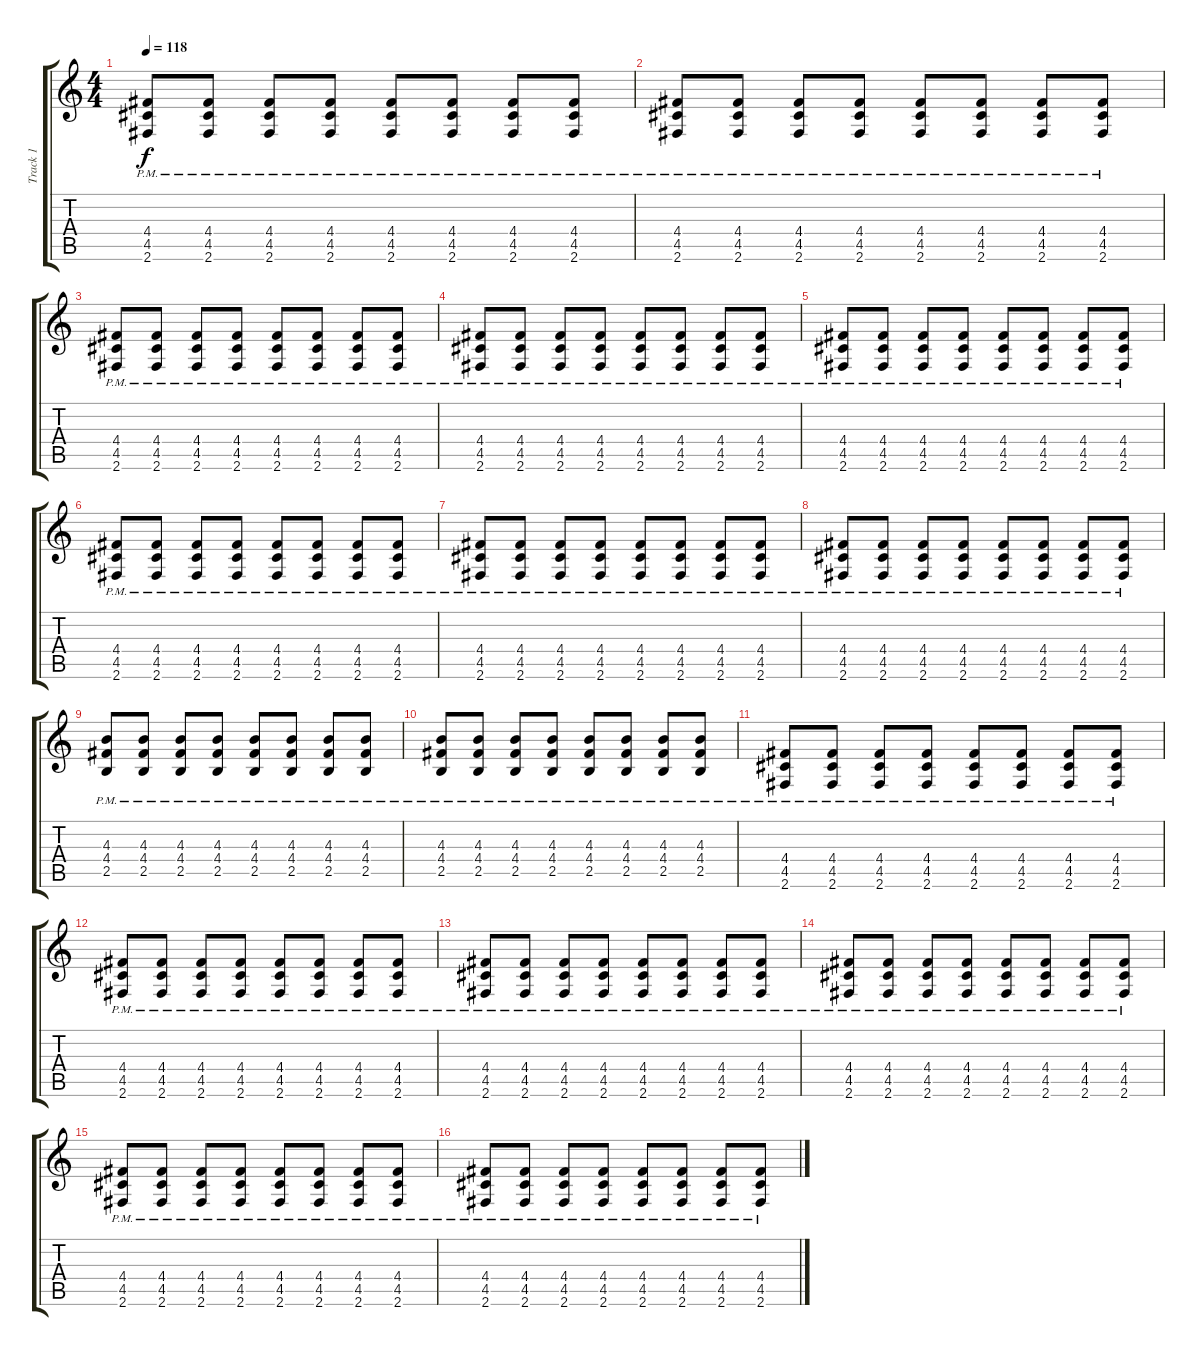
\track ("Track 1" "Track 1") {instrument overdrivenguitar}
\staff {score tabs}
\tuning (E4 B3 G3 D3 A2 E2) {hide}
\ts (4 4)
\tempo 118
\clef g2
\ks c
(4.4{pm} 4.5{pm} 2.6{pm}).8{dy f} (4.4{pm} 4.5{pm} 2.6{pm}).8 (4.4{pm} 4.5{pm} 2.6{pm}).8 (4.4{pm} 4.5{pm} 2.6{pm}).8 (4.4{pm} 4.5{pm} 2.6{pm}).8 (4.4{pm} 4.5{pm} 2.6{pm}).8 (4.4{pm} 4.5{pm} 2.6{pm}).8 (4.4{pm} 4.5{pm} 2.6{pm}).8 |
(4.4{pm} 4.5{pm} 2.6{pm}).8 (4.4{pm} 4.5{pm} 2.6{pm}).8 (4.4{pm} 4.5{pm} 2.6{pm}).8 (4.4{pm} 4.5{pm} 2.6{pm}).8 (4.4{pm} 4.5{pm} 2.6{pm}).8 (4.4{pm} 4.5{pm} 2.6{pm}).8 (4.4{pm} 4.5{pm} 2.6{pm}).8 (4.4{pm} 4.5{pm} 2.6{pm}).8 |
(4.4{pm} 4.5{pm} 2.6{pm}).8 (4.4{pm} 4.5{pm} 2.6{pm}).8 (4.4{pm} 4.5{pm} 2.6{pm}).8 (4.4{pm} 4.5{pm} 2.6{pm}).8 (4.4{pm} 4.5{pm} 2.6{pm}).8 (4.4{pm} 4.5{pm} 2.6{pm}).8 (4.4{pm} 4.5{pm} 2.6{pm}).8 (4.4{pm} 4.5{pm} 2.6{pm}).8 |
(4.4{pm} 4.5{pm} 2.6{pm}).8 (4.4{pm} 4.5{pm} 2.6{pm}).8 (4.4{pm} 4.5{pm} 2.6{pm}).8 (4.4{pm} 4.5{pm} 2.6{pm}).8 (4.4{pm} 4.5{pm} 2.6{pm}).8 (4.4{pm} 4.5{pm} 2.6{pm}).8 (4.4{pm} 4.5{pm} 2.6{pm}).8 (4.4{pm} 4.5{pm} 2.6{pm}).8 |
(4.4{pm} 4.5{pm} 2.6{pm}).8 (4.4{pm} 4.5{pm} 2.6{pm}).8 (4.4{pm} 4.5{pm} 2.6{pm}).8 (4.4{pm} 4.5{pm} 2.6{pm}).8 (4.4{pm} 4.5{pm} 2.6{pm}).8 (4.4{pm} 4.5{pm} 2.6{pm}).8 (4.4{pm} 4.5{pm} 2.6{pm}).8 (4.4{pm} 4.5{pm} 2.6{pm}).8 |
(4.4{pm} 4.5{pm} 2.6{pm}).8 (4.4{pm} 4.5{pm} 2.6{pm}).8 (4.4{pm} 4.5{pm} 2.6{pm}).8 (4.4{pm} 4.5{pm} 2.6{pm}).8 (4.4{pm} 4.5{pm} 2.6{pm}).8 (4.4{pm} 4.5{pm} 2.6{pm}).8 (4.4{pm} 4.5{pm} 2.6{pm}).8 (4.4{pm} 4.5{pm} 2.6{pm}).8 |
(4.4{pm} 4.5{pm} 2.6{pm}).8 (4.4{pm} 4.5{pm} 2.6{pm}).8 (4.4{pm} 4.5{pm} 2.6{pm}).8 (4.4{pm} 4.5{pm} 2.6{pm}).8 (4.4{pm} 4.5{pm} 2.6{pm}).8 (4.4{pm} 4.5{pm} 2.6{pm}).8 (4.4{pm} 4.5{pm} 2.6{pm}).8 (4.4{pm} 4.5{pm} 2.6{pm}).8 |
(4.4{pm} 4.5{pm} 2.6{pm}).8 (4.4{pm} 4.5{pm} 2.6{pm}).8 (4.4{pm} 4.5{pm} 2.6{pm}).8 (4.4{pm} 4.5{pm} 2.6{pm}).8 (4.4{pm} 4.5{pm} 2.6{pm}).8 (4.4{pm} 4.5{pm} 2.6{pm}).8 (4.4{pm} 4.5{pm} 2.6{pm}).8 (4.4{pm} 4.5{pm} 2.6{pm}).8 |
(4.3{pm} 4.4{pm} 2.5{pm}).8 (4.3{pm} 4.4{pm} 2.5{pm}).8 (4.3{pm} 4.4{pm} 2.5{pm}).8 (4.3{pm} 4.4{pm} 2.5{pm}).8 (4.3{pm} 4.4{pm} 2.5{pm}).8 (4.3{pm} 4.4{pm} 2.5{pm}).8 (4.3{pm} 4.4{pm} 2.5{pm}).8 (4.3{pm} 4.4{pm} 2.5{pm}).8 |
(4.3{pm} 4.4{pm} 2.5{pm}).8 (4.3{pm} 4.4{pm} 2.5{pm}).8 (4.3{pm} 4.4{pm} 2.5{pm}).8 (4.3{pm} 4.4{pm} 2.5{pm}).8 (4.3{pm} 4.4{pm} 2.5{pm}).8 (4.3{pm} 4.4{pm} 2.5{pm}).8 (4.3{pm} 4.4{pm} 2.5{pm}).8 (4.3{pm} 4.4{pm} 2.5{pm}).8 |
(4.4{pm} 4.5{pm} 2.6{pm}).8 (4.4{pm} 4.5{pm} 2.6{pm}).8 (4.4{pm} 4.5{pm} 2.6{pm}).8 (4.4{pm} 4.5{pm} 2.6{pm}).8 (4.4{pm} 4.5{pm} 2.6{pm}).8 (4.4{pm} 4.5{pm} 2.6{pm}).8 (4.4{pm} 4.5{pm} 2.6{pm}).8 (4.4{pm} 4.5{pm} 2.6{pm}).8 |
(4.4{pm} 4.5{pm} 2.6{pm}).8 (4.4{pm} 4.5{pm} 2.6{pm}).8 (4.4{pm} 4.5{pm} 2.6{pm}).8 (4.4{pm} 4.5{pm} 2.6{pm}).8 (4.4{pm} 4.5{pm} 2.6{pm}).8 (4.4{pm} 4.5{pm} 2.6{pm}).8 (4.4{pm} 4.5{pm} 2.6{pm}).8 (4.4{pm} 4.5{pm} 2.6{pm}).8 |
(4.4{pm} 4.5{pm} 2.6{pm}).8{volume 9} (4.4{pm} 4.5{pm} 2.6{pm}).8 (4.4{pm} 4.5{pm} 2.6{pm}).8 (4.4{pm} 4.5{pm} 2.6{pm}).8 (4.4{pm} 4.5{pm} 2.6{pm}).8 (4.4{pm} 4.5{pm} 2.6{pm}).8 (4.4{pm} 4.5{pm} 2.6{pm}).8 (4.4{pm} 4.5{pm} 2.6{pm}).8 |
(4.4{pm} 4.5{pm} 2.6{pm}).8 (4.4{pm} 4.5{pm} 2.6{pm}).8 (4.4{pm} 4.5{pm} 2.6{pm}).8 (4.4{pm} 4.5{pm} 2.6{pm}).8 (4.4{pm} 4.5{pm} 2.6{pm}).8 (4.4{pm} 4.5{pm} 2.6{pm}).8 (4.4{pm} 4.5{pm} 2.6{pm}).8 (4.4{pm} 4.5{pm} 2.6{pm}).8 |
(4.4{pm} 4.5{pm} 2.6{pm}).8 (4.4{pm} 4.5{pm} 2.6{pm}).8 (4.4{pm} 4.5{pm} 2.6{pm}).8 (4.4{pm} 4.5{pm} 2.6{pm}).8 (4.4{pm} 4.5{pm} 2.6{pm}).8 (4.4{pm} 4.5{pm} 2.6{pm}).8 (4.4{pm} 4.5{pm} 2.6{pm}).8 (4.4{pm} 4.5{pm} 2.6{pm}).8 |
(4.4{pm} 4.5{pm} 2.6{pm}).8 (4.4{pm} 4.5{pm} 2.6{pm}).8 (4.4{pm} 4.5{pm} 2.6{pm}).8 (4.4{pm} 4.5{pm} 2.6{pm}).8 (4.4{pm} 4.5{pm} 2.6{pm}).8 (4.4{pm} 4.5{pm} 2.6{pm}).8 (4.4{pm} 4.5{pm} 2.6{pm}).8 (4.4{pm} 4.5{pm} 2.6{pm}).8
